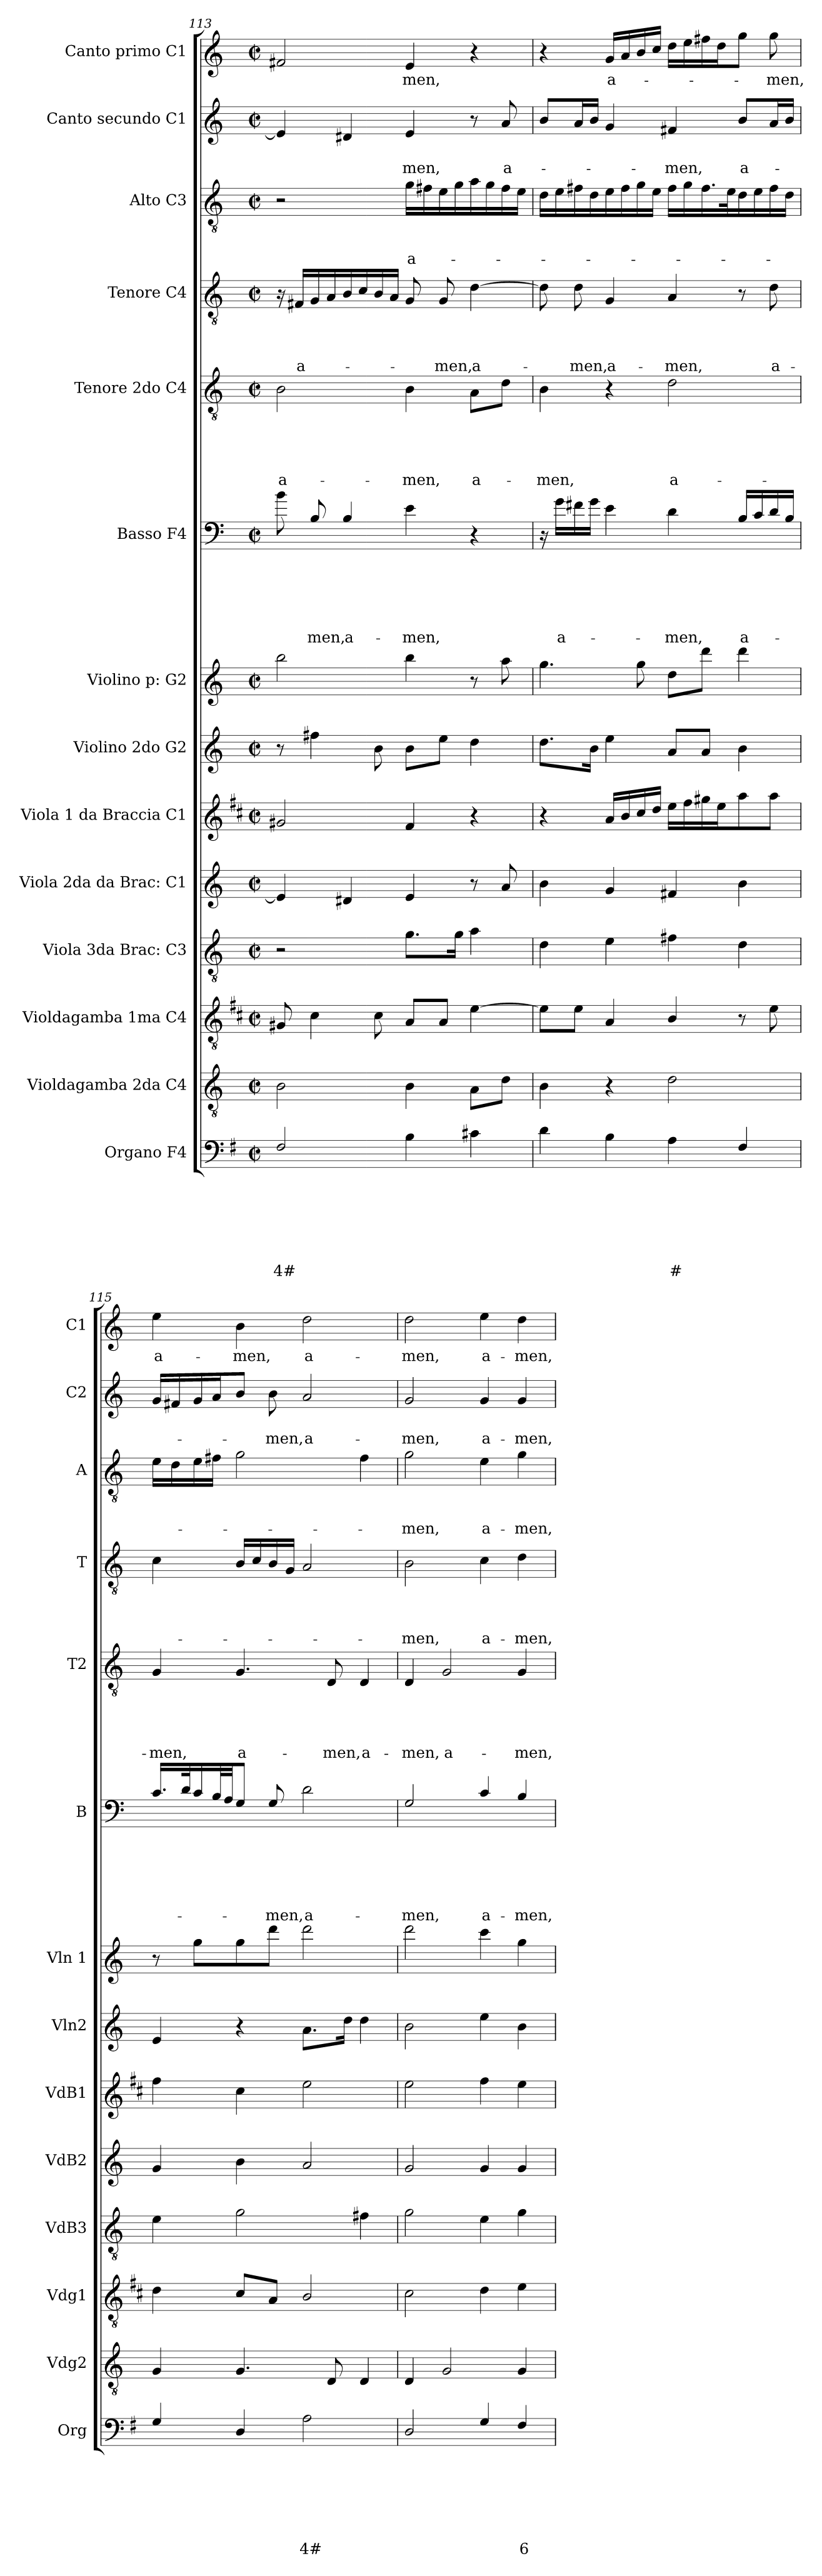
**kern	**text	**text	**text	**text	**text	**text	**text	**kern	**kern	**kern	**kern	**kern	**kern	**kern	**kern	**text	**text	**text	**text	**text	**text	**kern	**text	**text	**text	**text	**text	**kern	**text	**text	**text	**text	**kern	**text	**text	**text	**kern	**text	**text	**kern	**text
*part14	*part14	*part14	*part14	*part14	*part14	*part14	*part14	*part13	*part12	*part11	*part10	*part9	*part8	*part7	*part6	*part6	*part6	*part6	*part6	*part6	*part6	*part5	*part5	*part5	*part5	*part5	*part5	*part4	*part4	*part4	*part4	*part4	*part3	*part3	*part3	*part3	*part2	*part2	*part2	*part1	*part1
*staff14	*staff14	*staff14	*staff14	*staff14	*staff14	*staff14	*staff14	*staff13	*staff12	*staff11	*staff10	*staff9	*staff8	*staff7	*staff6	*staff6	*staff6	*staff6	*staff6	*staff6	*staff6	*staff5	*staff5	*staff5	*staff5	*staff5	*staff5	*staff4	*staff4	*staff4	*staff4	*staff4	*staff3	*staff3	*staff3	*staff3	*staff2	*staff2	*staff2	*staff1	*staff1
*I"Organo F4	*	*	*	*	*	*	*	*I"Violdagamba 2da C4	*I"Violdagamba 1ma C4	*I"Viola 3da Brac: C3	*I"Viola 2da da Brac: C1	*I"Viola 1 da Braccia C1	*I"Violino 2do G2	*I"Violino p: G2	*I"Basso F4	*	*	*	*	*	*	*I"Tenore 2do C4	*	*	*	*	*	*I"Tenore C4	*	*	*	*	*I"Alto C3	*	*	*	*I"Canto secundo C1	*	*	*I"Canto primo C1	*
*I'Org	*	*	*	*	*	*	*	*I'Vdg2	*I'Vdg1	*I'VdB3	*I'VdB2	*I'VdB1	*I'Vln2	*I'Vln 1	*I'B	*	*	*	*	*	*	*I'T2	*	*	*	*	*	*I'T	*	*	*	*	*I'A	*	*	*	*I'C2	*	*	*I'C1	*
*clefF4	*	*	*	*	*	*	*	*clefGv2	*clefGv2	*clefGv2	*clefG2	*clefG2	*clefG2	*clefG2	*clefF4	*	*	*	*	*	*	*clefGv2	*	*	*	*	*	*clefGv2	*	*	*	*	*clefGv2	*	*	*	*clefG2	*	*	*clefG2	*
*ITrd4c7	*	*	*	*	*	*	*	*	*ITrd1c2	*	*	*ITrd1c2	*	*	*ITrd8c14	*	*	*	*	*	*	*	*	*	*	*	*	*	*	*	*	*	*	*	*	*	*	*	*	*	*
*k[]	*	*	*	*	*	*	*	*k[]	*k[]	*k[]	*k[]	*k[]	*k[]	*k[]	*k[]	*	*	*	*	*	*	*k[]	*	*	*	*	*	*k[]	*	*	*	*	*k[]	*	*	*	*k[]	*	*	*k[]	*
*C:	*	*	*	*	*	*	*	*C:	*C:	*C:	*C:	*C:	*C:	*C:	*C:	*	*	*	*	*	*	*C:	*	*	*	*	*	*C:	*	*	*	*	*C:	*	*	*	*C:	*	*	*C:	*
*M2/2	*	*	*	*	*	*	*	*M2/2	*M2/2	*M2/2	*M2/2	*M2/2	*M2/2	*M2/2	*M2/2	*	*	*	*	*	*	*M2/2	*	*	*	*	*	*M2/2	*	*	*	*	*M2/2	*	*	*	*M2/2	*	*	*M2/2	*
*met(c|)	*	*	*	*	*	*	*	*met(c|)	*met(c|)	*met(c|)	*met(c|)	*met(c|)	*met(c|)	*met(c|)	*met(c|)	*	*	*	*	*	*	*met(c|)	*	*	*	*	*	*met(c|)	*	*	*	*	*met(c|)	*	*	*	*met(c|)	*	*	*met(c|)	*
=113	=113	=113	=113	=113	=113	=113	=113	=113	=113	=113	=113	=113	=113	=113	=113	=113	=113	=113	=113	=113	=113	=113	=113	=113	=113	=113	=113	=113	=113	=113	=113	=113	=113	=113	=113	=113	=113	=113	=113	=113	=113
!	!	!	!	!	!	!	!LO:LY:b	!	!	!	!	!	!	!	!	!	!	!	!	!	!	!	!	!	!	!	!LO:LY:b	!	!	!	!	!	!	!	!	!	!	!	!	!	!
2BB/	.	.	.	.	.	.	4#	2B\	8F#X/	2r	4e/]	2f#X/	8r	2bb\	8B\	.	.	.	.	.	.	2B\	.	.	.	.	a-	16r	.	.	.	.	2r	.	.	.	4e/]	.	.	2f#X/	.
!	!	!	!	!	!	!	!	!	!	!	!	!	!	!	!	!	!	!	!	!	!	!	!	!	!	!	!	!	!	!	!	!LO:LY:b	!	!	!	!	!	!	!	!	!
.	.	.	.	.	.	.	.	.	.	.	.	.	.	.	.	.	.	.	.	.	.	.	.	.	.	.	.	16F#X/LL	.	.	.	a-	.	.	.	.	.	.	.	.	.
!	!	!	!	!	!	!	!	!	!	!	!	!	!	!	!	!	!	!	!	!	!LO:LY:b	!	!	!	!	!	!	!	!	!	!	!	!	!	!	!	!	!	!	!	!
.	.	.	.	.	.	.	.	.	4B\	.	.	.	4ff#X\	.	8BB/	.	.	.	.	.	-men,	.	.	.	.	.	.	16G/	.	.	.	.	.	.	.	.	.	.	.	.	.
.	.	.	.	.	.	.	.	.	.	.	.	.	.	.	.	.	.	.	.	.	.	.	.	.	.	.	.	16A/	.	.	.	.	.	.	.	.	.	.	.	.	.
!	!	!	!	!	!	!	!	!	!	!	!	!	!	!	!	!	!	!	!	!	!LO:LY:b	!	!	!	!	!	!	!	!	!	!	!	!	!	!	!	!	!	!	!	!
.	.	.	.	.	.	.	.	.	.	.	4d#X/	.	.	.	4BB/	.	.	.	.	.	a-	.	.	.	.	.	.	16B/	.	.	.	.	.	.	.	.	4d#X/	.	.	.	.
.	.	.	.	.	.	.	.	.	.	.	.	.	.	.	.	.	.	.	.	.	.	.	.	.	.	.	.	16c/	.	.	.	.	.	.	.	.	.	.	.	.	.
.	.	.	.	.	.	.	.	.	8B\	.	.	.	8b\	.	.	.	.	.	.	.	.	.	.	.	.	.	.	16B/	.	.	.	.	.	.	.	.	.	.	.	.	.
.	.	.	.	.	.	.	.	.	.	.	.	.	.	.	.	.	.	.	.	.	.	.	.	.	.	.	.	16A/JJ	.	.	.	.	.	.	.	.	.	.	.	.	.
!	!	!	!	!	!	!	!	!	!	!	!	!	!	!	!	!	!	!	!	!	!LO:LY:b	!	!	!	!	!	!LO:LY:b	!	!	!	!	!	!	!	!	!LO:LY:b	!	!	!LO:LY:b	!	!LO:LY:b
4E\	.	.	.	.	.	.	.	4B\	8G/L	8.g\L	4e/	4e/	8b\L	4bb\	4E\	.	.	.	.	.	-men,	4B\	.	.	.	.	-men,	8G/	.	.	.	.	16g\LL	.	.	a-	4e/	.	-men,	4e/	-men,
.	.	.	.	.	.	.	.	.	.	.	.	.	.	.	.	.	.	.	.	.	.	.	.	.	.	.	.	.	.	.	.	.	16f#X\	.	.	.	.	.	.	.	.
!	!	!	!	!	!	!	!	!	!	!	!	!	!	!	!	!	!	!	!	!	!	!	!	!	!	!	!	!	!	!	!	!LO:LY:b	!	!	!	!	!	!	!	!	!
.	.	.	.	.	.	.	.	.	8G/J	.	.	.	8ee\J	.	.	.	.	.	.	.	.	.	.	.	.	.	.	8G/	.	.	.	-men,	16e\	.	.	.	.	.	.	.	.
.	.	.	.	.	.	.	.	.	.	16g\Jk	.	.	.	.	.	.	.	.	.	.	.	.	.	.	.	.	.	.	.	.	.	.	16g\	.	.	.	.	.	.	.	.
!	!	!	!	!	!	!	!	!	!	!	!	!	!	!	!	!	!	!	!	!	!	!	!	!	!	!	!LO:LY:b	!	!	!	!	!LO:LY:b	!	!	!	!	!	!	!	!	!
4F#X\	.	.	.	.	.	.	.	8A\L	[4d\	4a\	8r	4r	4dd\	8r	4r	.	.	.	.	.	.	8A\L	.	.	.	.	a-	[4d\	.	.	.	a-	16a\	.	.	.	8r	.	.	4r	.
.	.	.	.	.	.	.	.	.	.	.	.	.	.	.	.	.	.	.	.	.	.	.	.	.	.	.	.	.	.	.	.	.	16g\	.	.	.	.	.	.	.	.
!	!	!	!	!	!	!	!	!	!	!	!	!	!	!	!	!	!	!	!	!	!	!	!	!	!	!	!	!	!	!	!	!	!	!	!	!	!	!	!LO:LY:b	!	!
.	.	.	.	.	.	.	.	8d\J	.	.	8a/	.	.	8aa\	.	.	.	.	.	.	.	8d\J	.	.	.	.	.	.	.	.	.	.	16f#\	.	.	.	8a/	.	a-	.	.
.	.	.	.	.	.	.	.	.	.	.	.	.	.	.	.	.	.	.	.	.	.	.	.	.	.	.	.	.	.	.	.	.	16e\JJ	.	.	.	.	.	.	.	.
=114	=114	=114	=114	=114	=114	=114	=114	=114	=114	=114	=114	=114	=114	=114	=114	=114	=114	=114	=114	=114	=114	=114	=114	=114	=114	=114	=114	=114	=114	=114	=114	=114	=114	=114	=114	=114	=114	=114	=114	=114	=114
!	!	!	!	!	!	!	!	!	!	!	!	!	!	!	!	!	!	!	!	!	!	!	!	!	!	!	!LO:LY:b	!	!	!	!	!	!	!	!	!	!	!	!	!	!
4G\	.	.	.	.	.	.	.	4B\	8d\L]	4d\	4b\	4r	8.dd\L	4.gg\	16r	.	.	.	.	.	.	4B\	.	.	.	.	-men,	8d\]	.	.	.	.	16d\LL	.	.	.	8b/L	.	.	4r	.
!	!	!	!	!	!	!	!	!	!	!	!	!	!	!	!	!	!	!	!	!	!LO:LY:b	!	!	!	!	!	!	!	!	!	!	!	!	!	!	!	!	!	!	!	!
.	.	.	.	.	.	.	.	.	.	.	.	.	.	.	16G\LL	.	.	.	.	.	a-	.	.	.	.	.	.	.	.	.	.	.	16e\	.	.	.	.	.	.	.	.
!	!	!	!	!	!	!	!	!	!	!	!	!	!	!	!	!	!	!	!	!	!	!	!	!	!	!	!	!	!	!	!	!LO:LY:b	!	!	!	!	!	!	!	!	!
.	.	.	.	.	.	.	.	.	8d\J	.	.	.	.	.	16F#X\	.	.	.	.	.	.	.	.	.	.	.	.	8d\	.	.	.	-men,	16f#X\	.	.	.	16a/L	.	.	.	.
.	.	.	.	.	.	.	.	.	.	.	.	.	16b\Jk	.	16G\JJ	.	.	.	.	.	.	.	.	.	.	.	.	.	.	.	.	.	16d\	.	.	.	16b/JJ	.	.	.	.
!	!	!	!	!	!	!	!	!	!	!	!	!	!	!	!	!	!	!	!	!	!	!	!	!	!	!	!	!	!	!	!	!LO:LY:b	!	!	!	!	!	!	!	!	!LO:LY:b
4E\	.	.	.	.	.	.	.	4r	4G/	4e\	4g/	16g/LL	4ee\	.	4E\	.	.	.	.	.	.	4r	.	.	.	.	.	4G/	.	.	.	a-	16e\	.	.	.	4g/	.	.	16g/LL	a-
.	.	.	.	.	.	.	.	.	.	.	.	16a/	.	.	.	.	.	.	.	.	.	.	.	.	.	.	.	.	.	.	.	.	16f#\	.	.	.	.	.	.	16a/	.
.	.	.	.	.	.	.	.	.	.	.	.	16b/	.	8gg\	.	.	.	.	.	.	.	.	.	.	.	.	.	.	.	.	.	.	16g\	.	.	.	.	.	.	16b/	.
.	.	.	.	.	.	.	.	.	.	.	.	16cc/JJ	.	.	.	.	.	.	.	.	.	.	.	.	.	.	.	.	.	.	.	.	16e\JJ	.	.	.	.	.	.	16cc/JJ	.
!	!	!	!	!	!	!	!LO:LY:b	!	!	!	!	!	!	!	!	!	!	!	!	!	!LO:LY:b	!	!	!	!	!	!LO:LY:b	!	!	!	!	!LO:LY:b	!	!	!	!	!	!	!LO:LY:b	!	!
4D\	.	.	.	.	.	.	#	2d\	4A/	4f#\	4f#X/	16dd\LL	8a/L	8dd\L	4D\	.	.	.	.	.	-men,	2d\	.	.	.	.	a-	4A/	.	.	.	-men,	16f#\LL	.	.	.	4f#X/	.	-men,	16dd\LL	.
.	.	.	.	.	.	.	.	.	.	.	.	16ee\	.	.	.	.	.	.	.	.	.	.	.	.	.	.	.	.	.	.	.	.	16g\	.	.	.	.	.	.	16ee\	.
.	.	.	.	.	.	.	.	.	.	.	.	16ff#X\	8a/J	8ddd\J	.	.	.	.	.	.	.	.	.	.	.	.	.	.	.	.	.	.	16.f#\	.	.	.	.	.	.	16ff#X\	.
.	.	.	.	.	.	.	.	.	.	.	.	16dd\J	.	.	.	.	.	.	.	.	.	.	.	.	.	.	.	.	.	.	.	.	.	.	.	.	.	.	.	16dd\J	.
.	.	.	.	.	.	.	.	.	.	.	.	.	.	.	.	.	.	.	.	.	.	.	.	.	.	.	.	.	.	.	.	.	32e\k	.	.	.	.	.	.	.	.
!	!	!	!	!	!	!	!	!	!	!	!	!	!	!	!	!	!	!	!	!	!LO:LY:b	!	!	!	!	!	!	!	!	!	!	!	!	!	!	!	!	!	!LO:LY:b	!	!
4BB/	.	.	.	.	.	.	.	.	8r	4d\	4b\	8gg\	4b\	4ddd\	16BB/LL	.	.	.	.	.	a-	.	.	.	.	.	.	8r	.	.	.	.	16d\	.	.	.	8b/L	.	a-	8gg\J	.
.	.	.	.	.	.	.	.	.	.	.	.	.	.	.	16C/	.	.	.	.	.	.	.	.	.	.	.	.	.	.	.	.	.	16e\	.	.	.	.	.	.	.	.
!	!	!	!	!	!	!	!	!	!	!	!	!	!	!	!	!	!	!	!	!	!	!	!	!	!	!	!	!	!	!	!	!LO:LY:b	!	!	!	!	!	!	!	!	!LO:LY:b
.	.	.	.	.	.	.	.	.	8d\	.	.	8gg\J	.	.	16D/	.	.	.	.	.	.	.	.	.	.	.	.	8d\	.	.	.	a-	16f#\	.	.	.	16a/L	.	.	8gg\	-men,
.	.	.	.	.	.	.	.	.	.	.	.	.	.	.	16BB/JJ	.	.	.	.	.	.	.	.	.	.	.	.	.	.	.	.	.	16d\JJ	.	.	.	16b/JJ	.	.	.	.
!!LO:PB:g=z
=115	=115	=115	=115	=115	=115	=115	=115	=115	=115	=115	=115	=115	=115	=115	=115	=115	=115	=115	=115	=115	=115	=115	=115	=115	=115	=115	=115	=115	=115	=115	=115	=115	=115	=115	=115	=115	=115	=115	=115	=115	=115
!	!	!	!	!	!	!	!	!	!	!	!	!	!	!	!	!	!	!	!	!	!	!	!	!	!	!	!LO:LY:b	!	!	!	!	!	!	!	!	!	!	!	!	!	!LO:LY:b
4C/	.	.	.	.	.	.	.	4G/	4c\	4e\	4g/	4ee\	4e/	8r	16.C/LL	.	.	.	.	.	.	4G/	.	.	.	.	-men,	4c\	.	.	.	.	16e\LL	.	.	.	16g/LL	.	.	4ee\	a-
.	.	.	.	.	.	.	.	.	.	.	.	.	.	.	.	.	.	.	.	.	.	.	.	.	.	.	.	.	.	.	.	.	16d\	.	.	.	16f#X/	.	.	.	.
.	.	.	.	.	.	.	.	.	.	.	.	.	.	.	32D/k	.	.	.	.	.	.	.	.	.	.	.	.	.	.	.	.	.	.	.	.	.	.	.	.	.	.
.	.	.	.	.	.	.	.	.	.	.	.	.	.	8gg\L	16C/	.	.	.	.	.	.	.	.	.	.	.	.	.	.	.	.	.	16e\	.	.	.	16g/	.	.	.	.
.	.	.	.	.	.	.	.	.	.	.	.	.	.	.	32BB/L	.	.	.	.	.	.	.	.	.	.	.	.	.	.	.	.	.	16f#X\JJ	.	.	.	16a/J	.	.	.	.
.	.	.	.	.	.	.	.	.	.	.	.	.	.	.	32AA/JJ	.	.	.	.	.	.	.	.	.	.	.	.	.	.	.	.	.	.	.	.	.	.	.	.	.	.
!	!	!	!	!	!	!	!	!	!	!	!	!	!	!	!	!	!	!	!	!	!	!	!	!	!	!	!LO:LY:b	!	!	!	!	!	!	!	!	!	!	!	!	!	!LO:LY:b
4GG/	.	.	.	.	.	.	.	4.G/	8B/L	2g\	4b\	4b\	4r	8gg\	8GG/J	.	.	.	.	.	.	4.G/	.	.	.	.	a-	16B/LL	.	.	.	.	2g\	.	.	.	8b/J	.	.	4b\	-men,
.	.	.	.	.	.	.	.	.	.	.	.	.	.	.	.	.	.	.	.	.	.	.	.	.	.	.	.	16c/	.	.	.	.	.	.	.	.	.	.	.	.	.
!	!	!	!	!	!	!	!	!	!	!	!	!	!	!	!	!	!	!	!	!	!LO:LY:b	!	!	!	!	!	!	!	!	!	!	!	!	!	!	!	!	!	!LO:LY:b	!	!
.	.	.	.	.	.	.	.	.	8G/J	.	.	.	.	8ddd\J	8GG/	.	.	.	.	.	-men,	.	.	.	.	.	.	16B/	.	.	.	.	.	.	.	.	8b\	.	-men,	.	.
.	.	.	.	.	.	.	.	.	.	.	.	.	.	.	.	.	.	.	.	.	.	.	.	.	.	.	.	16G/JJ	.	.	.	.	.	.	.	.	.	.	.	.	.
!	!	!	!	!	!	!	!LO:LY:b	!	!	!	!	!	!	!	!	!	!	!	!	!	!LO:LY:b	!	!	!	!	!	!	!	!	!	!	!	!	!	!	!	!	!	!LO:LY:b	!	!LO:LY:b
2D\	.	.	.	.	.	.	4#	.	2A/	.	2a/	2dd\	8.a\L	2ddd\	2D\	.	.	.	.	.	a-	.	.	.	.	.	.	2A/	.	.	.	.	.	.	.	.	2a/	.	a-	2dd\	a-
!	!	!	!	!	!	!	!	!	!	!	!	!	!	!	!	!	!	!	!	!	!	!	!	!	!	!	!LO:LY:b	!	!	!	!	!	!	!	!	!	!	!	!	!	!
.	.	.	.	.	.	.	.	8D/	.	.	.	.	.	.	.	.	.	.	.	.	.	8D/	.	.	.	.	-men,	.	.	.	.	.	.	.	.	.	.	.	.	.	.
.	.	.	.	.	.	.	.	.	.	.	.	.	16dd\Jk	.	.	.	.	.	.	.	.	.	.	.	.	.	.	.	.	.	.	.	.	.	.	.	.	.	.	.	.
!	!	!	!	!	!	!	!	!	!	!	!	!	!	!	!	!	!	!	!	!	!	!	!	!	!	!	!LO:LY:b	!	!	!	!	!	!	!	!	!	!	!	!	!	!
.	.	.	.	.	.	.	.	4D/	.	4f#X\	.	.	4dd\	.	.	.	.	.	.	.	.	4D/	.	.	.	.	a-	.	.	.	.	.	4f#\	.	.	.	.	.	.	.	.
=116	=116	=116	=116	=116	=116	=116	=116	=116	=116	=116	=116	=116	=116	=116	=116	=116	=116	=116	=116	=116	=116	=116	=116	=116	=116	=116	=116	=116	=116	=116	=116	=116	=116	=116	=116	=116	=116	=116	=116	=116	=116
!	!	!	!	!	!	!	!	!	!	!	!	!	!	!	!	!	!	!	!	!	!LO:LY:b	!	!	!	!	!	!LO:LY:b	!	!	!	!	!LO:LY:b	!	!	!	!LO:LY:b	!	!	!LO:LY:b	!	!LO:LY:b
2GG/	.	.	.	.	.	.	.	4D/	2B\	2g\	2g/	2dd\	2b\	2ddd\	2GG/	.	.	.	.	.	-men,	4D/	.	.	.	.	-men,	2B\	.	.	.	-men,	2g\	.	.	-men,	2g/	.	-men,	2dd\	-men,
!	!	!	!	!	!	!	!	!	!	!	!	!	!	!	!	!	!	!	!	!	!	!	!	!	!	!	!LO:LY:b	!	!	!	!	!	!	!	!	!	!	!	!	!	!
.	.	.	.	.	.	.	.	2G/	.	.	.	.	.	.	.	.	.	.	.	.	.	2G/	.	.	.	.	a-	.	.	.	.	.	.	.	.	.	.	.	.	.	.
!	!	!	!	!	!	!	!	!	!	!	!	!	!	!	!	!	!	!	!	!	!LO:LY:b	!	!	!	!	!	!	!	!	!	!	!LO:LY:b	!	!	!	!LO:LY:b	!	!	!LO:LY:b	!	!LO:LY:b
4C/	.	.	.	.	.	.	.	.	4c\	4e\	4g/	4ee\	4ee\	4ccc\	4C/	.	.	.	.	.	a-	.	.	.	.	.	.	4c\	.	.	.	a-	4e\	.	.	a-	4g/	.	a-	4ee\	a-
!	!	!	!	!	!	!	!LO:LY:b	!	!	!	!	!	!	!	!	!	!	!	!	!	!LO:LY:b	!	!	!	!	!	!LO:LY:b	!	!	!	!	!LO:LY:b	!	!	!	!LO:LY:b	!	!	!LO:LY:b	!	!LO:LY:b
4BB/	.	.	.	.	.	.	6	4G/	4d\	4g\	4g/	4dd\	4b\	4gg\	4BB/	.	.	.	.	.	-men,	4G/	.	.	.	.	-men,	4d\	.	.	.	-men,	4g\	.	.	-men,	4g/	.	-men,	4dd\	-men,
=	=	=	=	=	=	=	=	=	=	=	=	=	=	=	=	=	=	=	=	=	=	=	=	=	=	=	=	=	=	=	=	=	=	=	=	=	=	=	=	=	=
*-	*-	*-	*-	*-	*-	*-	*-	*-	*-	*-	*-	*-	*-	*-	*-	*-	*-	*-	*-	*-	*-	*-	*-	*-	*-	*-	*-	*-	*-	*-	*-	*-	*-	*-	*-	*-	*-	*-	*-	*-	*-
